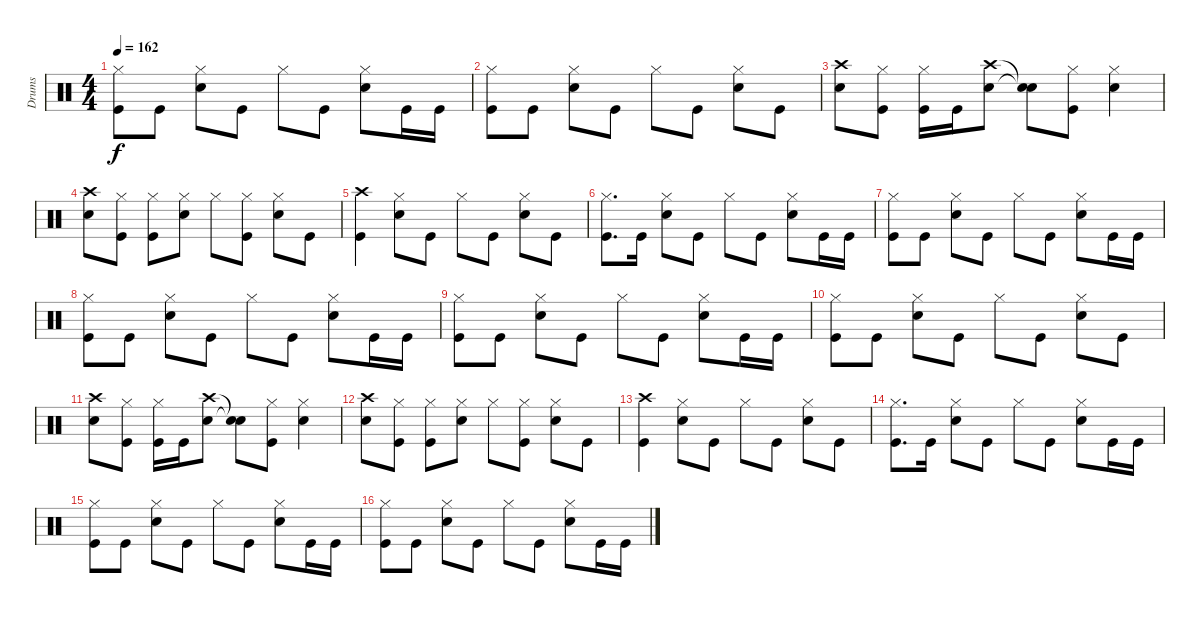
\track ("Drums" "Drums") {instrument percussion}
\staff {score}
\articulation defaults
\ts (4 4)
\tempo 162
\clef neutral
\ks c
("Kick (hit)" "Hi-Hat (closed)").8{dy f} "Kick (hit)".8 ("Hi-Hat (closed)" "Snare (hit) 2").8 "Kick (hit)".8 "Hi-Hat (closed)".8 "Kick (hit)".8 ("Hi-Hat (closed)" "Snare (hit) 2").8 "Kick (hit)".16 "Kick (hit)".16 |
("Kick (hit)" "Hi-Hat (closed)").8 "Kick (hit)".8 ("Hi-Hat (closed)" "Snare (hit) 2").8 "Kick (hit)".8 "Hi-Hat (closed)".8 "Kick (hit)".8 ("Hi-Hat (closed)" "Snare (hit) 2").8 "Kick (hit)".8 |
("Snare (hit) 2" "Crash high (hit)").8 ("Kick (hit)" "Hi-Hat (closed)").8 ("Kick (hit)" "Hi-Hat (closed)").16 "Kick (hit)".16 ("Snare (hit) 2" "Crash high (hit)").8 ("Snare (hit)"{t} "Snare (hit)"{t}).8 ("Kick (hit)" "Hi-Hat (closed)").8 ("Hi-Hat (closed)" "Snare (hit) 2").4 |
("Crash high (hit)" "Snare (hit) 2").8 ("Kick (hit)" "Hi-Hat (closed)").8 ("Kick (hit)" "Hi-Hat (closed)").8 ("Hi-Hat (closed)" "Snare (hit) 2").8 "Hi-Hat (closed)".8 ("Kick (hit)" "Hi-Hat (closed)").8 ("Hi-Hat (closed)" "Snare (hit) 2").8 "Kick (hit)".8 |
("Kick (hit)" "Crash high (hit)").4 ("Hi-Hat (closed)" "Snare (hit) 2").8 "Kick (hit)".8 "Hi-Hat (closed)".8 "Kick (hit)".8 ("Hi-Hat (closed)" "Snare (hit) 2").8 "Kick (hit)".8 |
("Kick (hit)" "Hi-Hat (closed)").8{d} "Kick (hit)".16 ("Hi-Hat (closed)" "Snare (hit) 2").8 "Kick (hit)".8 "Hi-Hat (closed)".8 "Kick (hit)".8 ("Hi-Hat (closed)" "Snare (hit) 2").8 "Kick (hit)".16 "Kick (hit)".16 |
("Kick (hit)" "Hi-Hat (closed)").8 "Kick (hit)".8 ("Hi-Hat (closed)" "Snare (hit) 2").8 "Kick (hit)".8 "Hi-Hat (closed)".8 "Kick (hit)".8 ("Hi-Hat (closed)" "Snare (hit) 2").8 "Kick (hit)".16 "Kick (hit)".16 |
("Kick (hit)" "Hi-Hat (closed)").8 "Kick (hit)".8 ("Hi-Hat (closed)" "Snare (hit) 2").8 "Kick (hit)".8 "Hi-Hat (closed)".8 "Kick (hit)".8 ("Hi-Hat (closed)" "Snare (hit) 2").8 "Kick (hit)".16 "Kick (hit)".16 |
("Kick (hit)" "Hi-Hat (closed)").8 "Kick (hit)".8 ("Hi-Hat (closed)" "Snare (hit) 2").8 "Kick (hit)".8 "Hi-Hat (closed)".8 "Kick (hit)".8 ("Hi-Hat (closed)" "Snare (hit) 2").8 "Kick (hit)".16 "Kick (hit)".16 |
("Kick (hit)" "Hi-Hat (closed)").8 "Kick (hit)".8 ("Hi-Hat (closed)" "Snare (hit) 2").8 "Kick (hit)".8 "Hi-Hat (closed)".8 "Kick (hit)".8 ("Hi-Hat (closed)" "Snare (hit) 2").8 "Kick (hit)".8 |
("Snare (hit) 2" "Crash high (hit)").8 ("Kick (hit)" "Hi-Hat (closed)").8 ("Kick (hit)" "Hi-Hat (closed)").16 "Kick (hit)".16 ("Snare (hit) 2" "Crash high (hit)").8 ("Snare (hit)"{t} "Snare (hit)"{t}).8 ("Kick (hit)" "Hi-Hat (closed)").8 ("Hi-Hat (closed)" "Snare (hit) 2").4 |
("Crash high (hit)" "Snare (hit) 2").8 ("Kick (hit)" "Hi-Hat (closed)").8 ("Kick (hit)" "Hi-Hat (closed)").8 ("Hi-Hat (closed)" "Snare (hit) 2").8 "Hi-Hat (closed)".8 ("Kick (hit)" "Hi-Hat (closed)").8 ("Hi-Hat (closed)" "Snare (hit) 2").8 "Kick (hit)".8 |
("Kick (hit)" "Crash high (hit)").4 ("Hi-Hat (closed)" "Snare (hit) 2").8 "Kick (hit)".8 "Hi-Hat (closed)".8 "Kick (hit)".8 ("Hi-Hat (closed)" "Snare (hit) 2").8 "Kick (hit)".8 |
("Kick (hit)" "Hi-Hat (closed)").8{d} "Kick (hit)".16 ("Hi-Hat (closed)" "Snare (hit) 2").8 "Kick (hit)".8 "Hi-Hat (closed)".8 "Kick (hit)".8 ("Hi-Hat (closed)" "Snare (hit) 2").8 "Kick (hit)".16 "Kick (hit)".16 |
("Kick (hit)" "Hi-Hat (closed)").8 "Kick (hit)".8 ("Hi-Hat (closed)" "Snare (hit) 2").8 "Kick (hit)".8 "Hi-Hat (closed)".8 "Kick (hit)".8 ("Hi-Hat (closed)" "Snare (hit) 2").8 "Kick (hit)".16 "Kick (hit)".16 |
("Kick (hit)" "Hi-Hat (closed)").8 "Kick (hit)".8 ("Hi-Hat (closed)" "Snare (hit) 2").8 "Kick (hit)".8 "Hi-Hat (closed)".8 "Kick (hit)".8 ("Hi-Hat (closed)" "Snare (hit) 2").8 "Kick (hit)".16 "Kick (hit)".16
